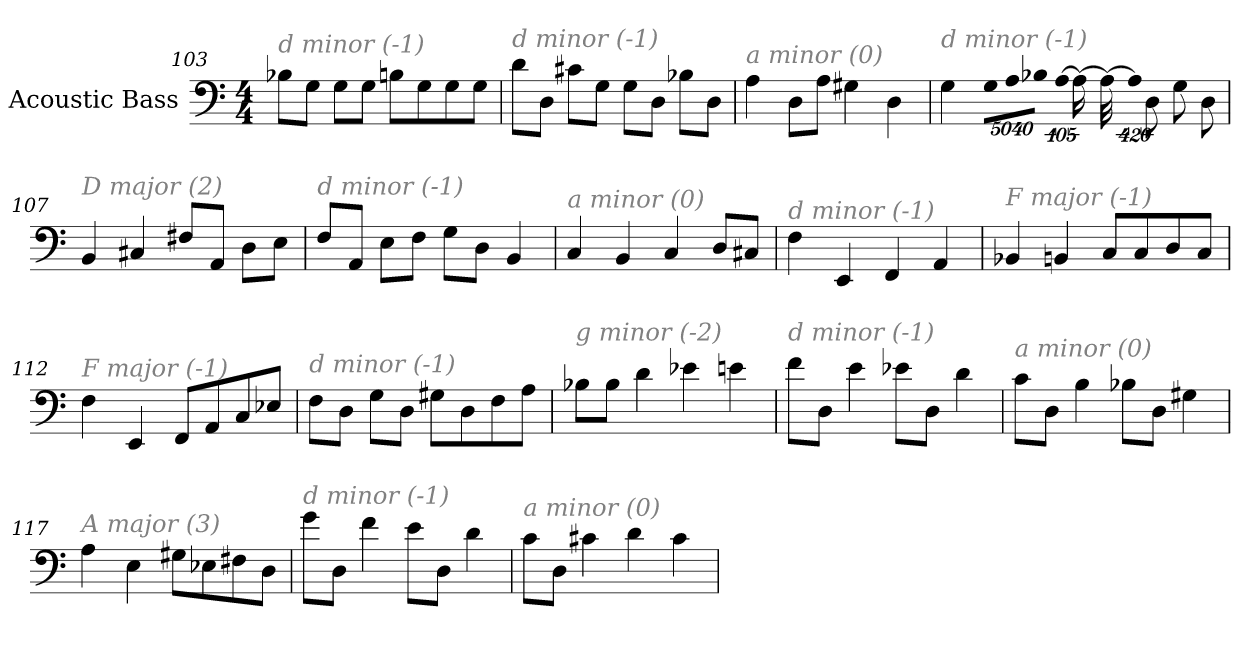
**kern
*part1
*staff1
*I"Acoustic Bass
*clefF4
*ITrd7c12
*k[]
*C:
*M4/4
=103
!LO:TX:i:color=#808080:t=d minor (-1)
8BB-XL
8GGJ
8GGL
8GGJ
8BBnL
8GG
8GG
8GGJ
=104
!LO:TX:i:color=#808080:t=d minor (-1)
8DL
8DDJ
8C#XL
8GGJ
8GGL
8DDJ
8BB-XL
8DDJ
=105
!LO:TX:i:color=#808080:t=a minor (0)
4AA
8DDL
8AAJ
4GG#X
4DD
=106
!LO:TX:i:color=#808080:t=d minor (-1)
4GG
!LO:N:vis=8
40320%3347GGL
!LO:N:vis=8
40320%3347AA
!LO:N:vis=8
40320%3347BB-XJ
!LO:N:vis=1024
[13440%13AAL
16AAL_
32AAL_
!LO:N:vis=1024%31
13440%407AAL]
8DDJ
8GGL
8DDJ
=107
!LO:TX:i:color=#808080:t=D major (2)
4BBB
4CC#X
8FF#XL
8AAAJ
8DDL
8EEJ
=108
!LO:TX:i:color=#808080:t=d minor (-1)
8FFL
8AAAJ
8EEL
8FFJ
8GGL
8DDJ
4BBB
=109
!LO:TX:i:color=#808080:t=a minor (0)
4CC
4BBB
4CC
8DDL
8CC#XJ
=110
!LO:TX:i:color=#808080:t=d minor (-1)
4FF
4EEE
4FFF
4AAA
=111
!LO:TX:i:color=#808080:t=F major (-1)
4BBB-X
4BBBn
8CCL
8CC
8DD
8CCJ
=112
!LO:TX:i:color=#808080:t=F major (-1)
4FF
4EEE
8FFFL
8AAA
8CC
8EE-XJ
=113
!LO:TX:i:color=#808080:t=d minor (-1)
8FFL
8DDJ
8GGL
8DDJ
8GG#XL
8DD
8FF
8AAJ
=114
!LO:TX:i:color=#808080:t=g minor (-2)
8BB-XL
8BB-J
4D
4E-X
4En
=115
!LO:TX:i:color=#808080:t=d minor (-1)
8FL
8DDJ
4E
8E-XL
8DDJ
4D
=116
!LO:TX:i:color=#808080:t=a minor (0)
8CL
8DDJ
4BB
8BB-XL
8DDJ
4GG#X
=117
!LO:TX:i:color=#808080:t=A major (3)
4AA
4EE
8GG#XL
8EE-X
8FF#X
8DDJ
=118
!LO:TX:i:color=#808080:t=d minor (-1)
8GL
8DDJ
4F
8EL
8DDJ
4D
=119
!LO:TX:i:color=#808080:t=a minor (0)
8CL
8DDJ
4C#X
4D
4C#
=
*-
